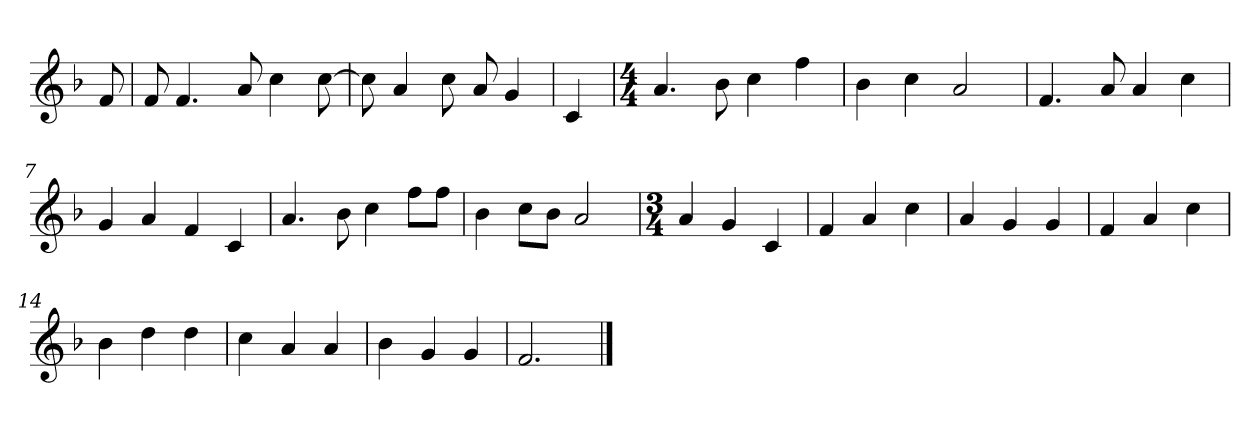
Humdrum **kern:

**kern
*part1
*staff1
*clefG2
*k[b-]
*F:
=
8f
=1
8f
4.f
8a
4cc
[8cc
=2
8cc]
4a
8cc
8a
4g
=3
4c
=4
*M4/4
4.a
8b-
4cc
4ff
=5
4b-
4cc
2a
=6
4.f
8a
4a
4cc
=7
4g
4a
4f
4c
=8
4.a
8b-
4cc
8ff\L
8ff\J
=9
4b-
8cc\L
8b-\J
2a
=10
*M3/4
4a
4g
4c
=11
4f
4a
4cc
=12
4a
4g
4g
=13
4f
4a
4cc
=14
4b-
4dd
4dd
=15
4cc
4a
4a
=16
4b-
4g
4g
=17
2.f
==
*-
